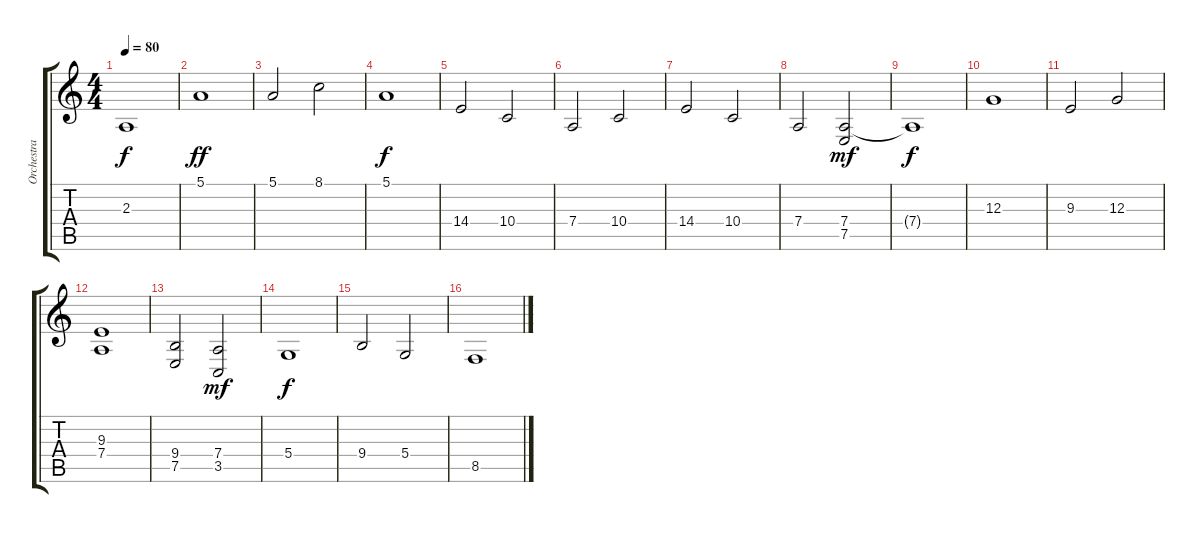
\track ("Orchestra" "Orchestra") {instrument stringensemble1}
\staff {score tabs}
\tuning (E4 B3 G3 D3 A2 E2) {hide}
\ts (4 4)
\tempo 80
\clef g2
\ks c
2.3.1{dy f} |
\section ("" "")
5.1.1{dy ff} |
5.1.2 8.1.2 |
5.1.1{dy f} |
14.4.2 10.4.2 |
7.4.2 10.4.2 |
14.4.2 10.4.2 |
7.4.2 (7.4 7.5).2{dy mf} |
7.4{t}.1{dy f} |
\section ("" "")
12.3.1 |
9.3.2 12.3.2 |
(9.3 7.4).1 |
(9.4 7.5).2 (7.4 3.5).2{dy mf} |
5.4.1{dy f} |
9.4.2 5.4.2 |
\section ("" "")
8.5.1{volume 3}
